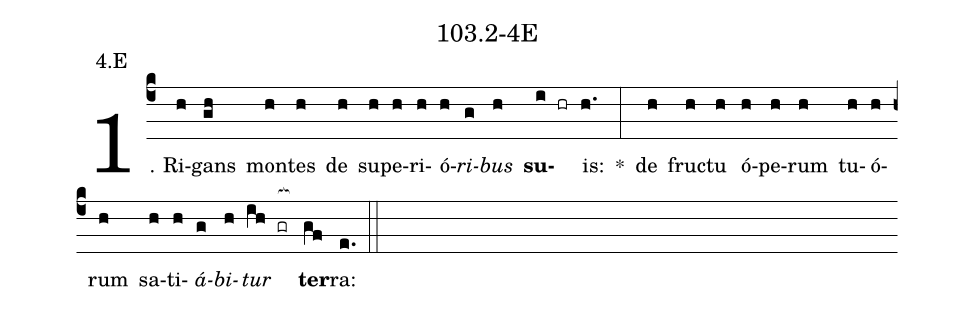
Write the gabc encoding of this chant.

name: 103.2-4E;
annotation: 4.E;
%%
(c4)1. Ri(h)gans(gh) mon(h)tes(h) de(h) su(h)pe(h)ri(h)ó(h)<i>ri</i>(g)<i>bus</i>(h) <b>su</b>(i hr)is:(h.) *(:) de(h) fruc(h)tu(h) ó(h)pe(h)rum(h) tu(h)ó(h)rum(h) sa(h)ti(h)<i>á</i>(g)<i>bi</i>(h)<i>tur</i>(ih gr[ocb:1{]) <b>ter</b>(gf[ocb:0}])ra:(e.) (::)


%E(h) u(g) o(h) u(ih) a(gf) e.(e.) (::)
